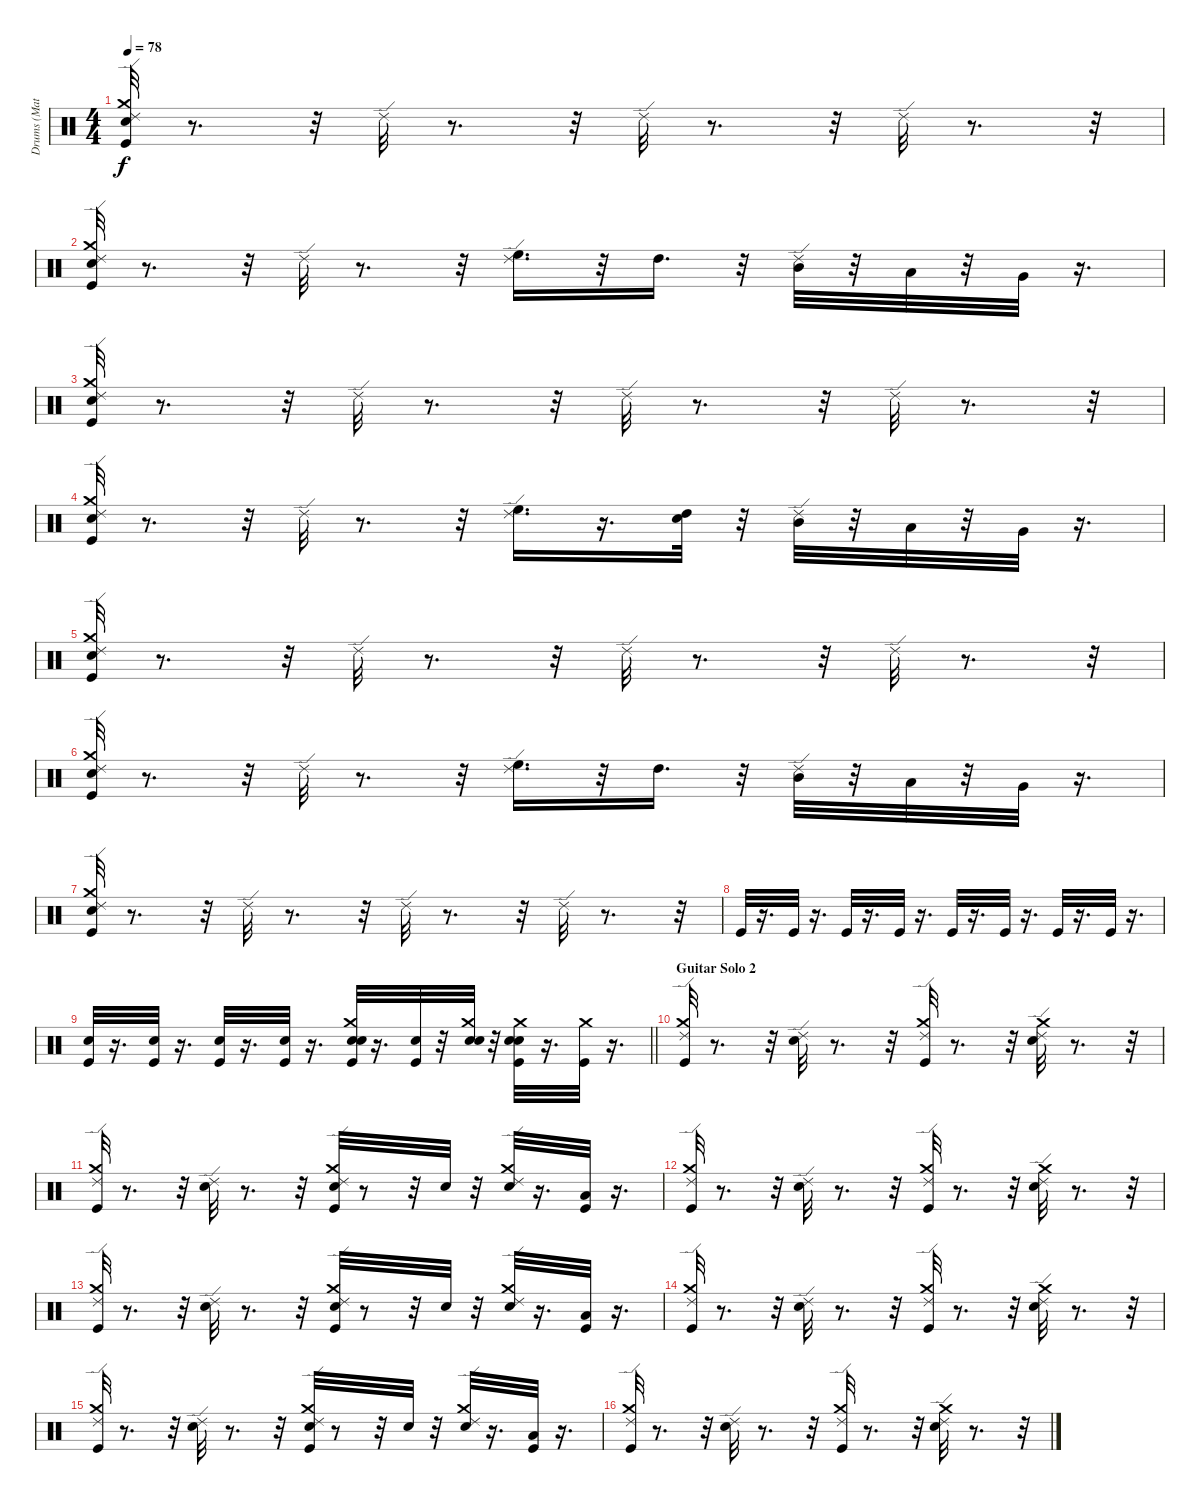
\track ("Drums (Matt)" "Drums (Mat") {instrument percussion}
\staff {score}
\articulation defaults
\ts (4 4)
\tempo 78
\clef neutral
\ks c
("Kick (hit)" "Snare (hit) 2" "Crash medium (hit)" "Ride (edge) 2").32{dy f} r.8{d} r.32 "Ride (edge) 2".32 r.8{d} r.32 "Ride (edge) 2".32 r.8{d} r.32 "Ride (edge) 2".32 r.8{d} r.32 |
("Kick (hit)" "Snare (hit) 2" "Crash medium (hit)" "Ride (edge) 2").32 r.8{d} r.32 "Ride (edge) 2".32 r.8{d} r.32 ("Ride (edge) 2" "High Floor Tom (hit)").16{d} r.32 "High Tom (hit)".16{d} r.32 ("Ride (edge) 2" "Mid Tom (hit)").32 r.32 "Low Tom (hit)".32 r.32 "Very Low Tom (hit)".32 r.16{d} |
("Kick (hit)" "Snare (hit) 2" "Crash medium (hit)" "Ride (edge) 2").32 r.8{d} r.32 "Ride (edge) 2".32 r.8{d} r.32 "Ride (edge) 2".32 r.8{d} r.32 "Ride (edge) 2".32 r.8{d} r.32 |
("Kick (hit)" "Snare (hit) 2" "Crash medium (hit)" "Ride (edge) 2").32 r.8{d} r.32 "Ride (edge) 2".32 r.8{d} r.32 ("Ride (edge) 2" "High Floor Tom (hit)").16{d} r.16{d} ("Snare (hit) 2" "High Tom (hit)").32 r.32 ("Ride (edge) 2" "Mid Tom (hit)").32 r.32 "Low Tom (hit)".32 r.32 "Very Low Tom (hit)".32 r.16{d} |
("Kick (hit)" "Snare (hit) 2" "Crash medium (hit)" "Ride (edge) 2").32 r.8{d} r.32 "Ride (edge) 2".32 r.8{d} r.32 "Ride (edge) 2".32 r.8{d} r.32 "Ride (edge) 2".32 r.8{d} r.32 |
("Kick (hit)" "Snare (hit) 2" "Crash medium (hit)" "Ride (edge) 2").32 r.8{d} r.32 "Ride (edge) 2".32 r.8{d} r.32 ("Ride (edge) 2" "High Floor Tom (hit)").16{d} r.32 "High Tom (hit)".16{d} r.32 ("Ride (edge) 2" "Mid Tom (hit)").32 r.32 "Low Tom (hit)".32 r.32 "Very Low Tom (hit)".32 r.16{d} |
("Kick (hit)" "Snare (hit) 2" "Crash medium (hit)" "Ride (edge) 2").32 r.8{d} r.32 "Ride (edge) 2".32 r.8{d} r.32 "Ride (edge) 2".32 r.8{d} r.32 "Ride (edge) 2".32 r.8{d} r.32 |
"Kick (hit)".32 r.16{d} "Kick (hit)".32 r.16{d} "Kick (hit)".32 r.16{d} "Kick (hit)".32 r.16{d} "Kick (hit)".32 r.16{d} "Kick (hit)".32 r.16{d} "Kick (hit)".32 r.16{d} "Kick (hit)".32 r.16{d} |
\barLineRight lightlight
("Kick (hit)" "Snare (hit) 2").32 r.16{d} ("Kick (hit)" "Snare (hit) 2").32 r.16{d} ("Kick (hit)" "Snare (hit) 2").32 r.16{d} ("Kick (hit)" "Snare (hit) 2").32 r.16{d} ("Kick (hit)" "Snare (hit) 2" "Electric Snare (hit)" "Crash medium (hit)").32 r.16{d} ("Kick (hit)" "Snare (hit) 2").32 r.32 ("Snare (hit) 2" "Electric Snare (hit)" "Crash medium (hit)").32 r.32 ("Kick (hit)" "Snare (hit) 2" "Electric Snare (hit)" "Crash medium (hit)").32 r.16{d} ("Kick (hit)" "Crash medium (hit)").32 r.16{d} |
\section ("" "Guitar Solo 2")
("Kick (hit)" "Crash medium (hit)" "Ride (edge) 2").32 r.8{d} r.32 ("Snare (hit) 2" "Ride (edge) 2").32 r.8{d} r.32 ("Ride (edge) 2" "Crash medium (hit)" "Kick (hit)").32 r.8{d} r.32 ("Ride (edge) 2" "Crash medium (hit)" "Snare (hit) 2").32 r.8{d} r.32 |
("Kick (hit)" "Crash medium (hit)" "Ride (edge) 2").32 r.8{d} r.32 ("Snare (hit) 2" "Ride (edge) 2").32 r.8{d} r.32 ("Ride (edge) 2" "Crash medium (hit)" "Kick (hit)" "Snare (hit) 2").32 r.8 r.32 "Snare (hit) 2".32 r.32 ("Ride (edge) 2" "Crash medium (hit)" "Snare (hit) 2").32 r.16{d} ("Kick (hit)" "Low Floor Tom (hit)").32 r.16{d} |
("Kick (hit)" "Crash medium (hit)" "Ride (edge) 2").32 r.8{d} r.32 ("Snare (hit) 2" "Ride (edge) 2").32 r.8{d} r.32 ("Ride (edge) 2" "Crash medium (hit)" "Kick (hit)").32 r.8{d} r.32 ("Ride (edge) 2" "Crash medium (hit)" "Snare (hit) 2").32 r.8{d} r.32 |
("Kick (hit)" "Crash medium (hit)" "Ride (edge) 2").32 r.8{d} r.32 ("Snare (hit) 2" "Ride (edge) 2").32 r.8{d} r.32 ("Ride (edge) 2" "Crash medium (hit)" "Kick (hit)" "Snare (hit) 2").32 r.8 r.32 "Snare (hit) 2".32 r.32 ("Ride (edge) 2" "Crash medium (hit)" "Snare (hit) 2").32 r.16{d} ("Kick (hit)" "Low Floor Tom (hit)").32 r.16{d} |
("Kick (hit)" "Crash medium (hit)" "Ride (edge) 2").32 r.8{d} r.32 ("Snare (hit) 2" "Ride (edge) 2").32 r.8{d} r.32 ("Ride (edge) 2" "Crash medium (hit)" "Kick (hit)").32 r.8{d} r.32 ("Ride (edge) 2" "Crash medium (hit)" "Snare (hit) 2").32 r.8{d} r.32 |
("Kick (hit)" "Crash medium (hit)" "Ride (edge) 2").32 r.8{d} r.32 ("Snare (hit) 2" "Ride (edge) 2").32 r.8{d} r.32 ("Ride (edge) 2" "Crash medium (hit)" "Kick (hit)" "Snare (hit) 2").32 r.8 r.32 "Snare (hit) 2".32 r.32 ("Ride (edge) 2" "Crash medium (hit)" "Snare (hit) 2").32 r.16{d} ("Kick (hit)" "Low Floor Tom (hit)").32 r.16{d} |
("Kick (hit)" "Crash medium (hit)" "Ride (edge) 2").32 r.8{d} r.32 ("Snare (hit) 2" "Ride (edge) 2").32 r.8{d} r.32 ("Ride (edge) 2" "Crash medium (hit)" "Kick (hit)").32 r.8{d} r.32 ("Ride (edge) 2" "Crash medium (hit)" "Snare (hit) 2").32 r.8{d} r.32
